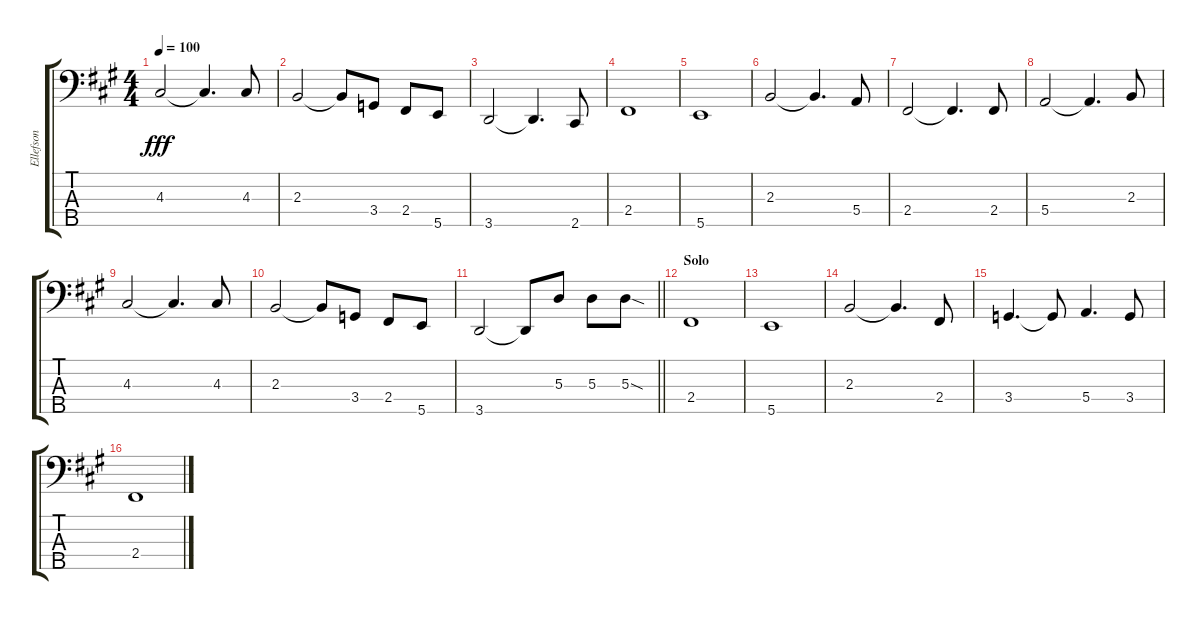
\track ("Ellefson" "Ellefson") {instrument electricbasspick}
\staff {score tabs}
\tuning (G2 D2 A1 E1 B0) {hide}
\ts (4 4)
\tempo 100
\clef f4
\ks a
4.3.2{dy fff} 4.3{t}.4{d} 4.3.8 |
2.3.2 2.3{t}.8 3.4.8 2.4.8 5.5.8 |
3.5.2 3.5{t}.4{d} 2.5.8 |
2.4.1 |
5.5.1 |
2.3.2 2.3{t}.4{d} 5.4.8 |
2.4.2 2.4{t}.4{d} 2.4.8 |
5.4.2 5.4{t}.4{d} 2.3.8 |
4.3.2 4.3{t}.4{d} 4.3.8 |
2.3.2 2.3{t}.8 3.4.8 2.4.8 5.5.8 |
\barLineRight lightlight
3.5.2 3.5{t}.8 5.3.8 5.3.8 5.3{sod}.8 |
\section ("" "Solo")
2.4.1 |
5.5.1 |
2.3.2 2.3{t}.4{d} 2.4.8 |
3.4.4{d} 3.4{t}.8 5.4.4{d} 3.4.8 |
2.4.1
